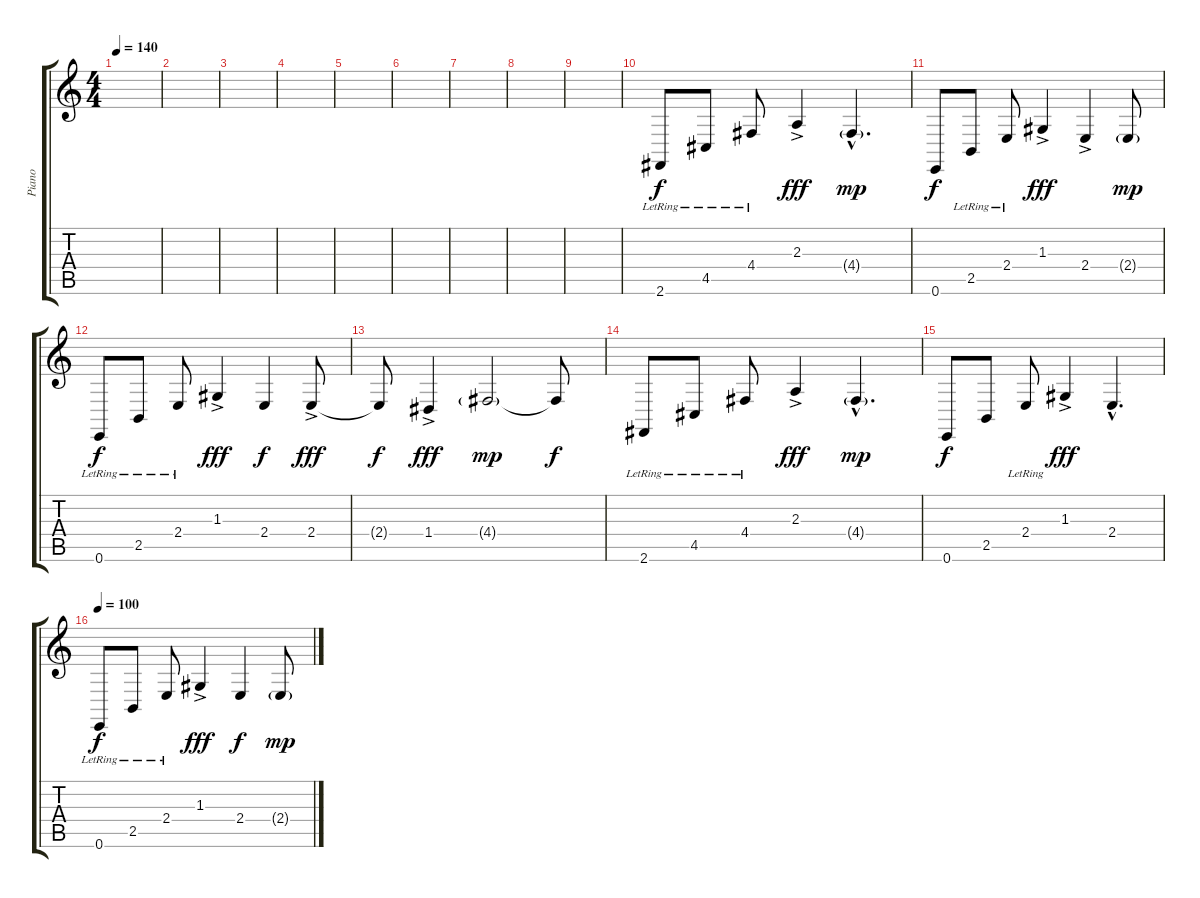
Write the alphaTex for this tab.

\track ("Piano" "Piano") {instrument brightacousticpiano}
\staff {score tabs}
\tuning (E4 B3 G3 D3 A2 E2) {hide}
\ts (4 4)
\tempo 140
\clef g2
\ks c
|
|
|
|
|
|
|
|
|
2.6{lr}.8{volume 10} 4.5{lr}.8 4.4{lr}.8 2.3{ac}.4{dy fff} 4.4{g hac}.4{d dy mp} |
0.6.8{dy f} 2.5{lr}.8 2.4{lr}.8 1.3{ac}.4{dy fff} 2.4{ac}.4 2.4{g}.8{dy mp} |
0.6{lr}.8{dy f} 2.5{lr}.8 2.4{lr}.8 1.3{ac}.4{dy fff} 2.4.4{dy f} 2.4{ac}.8{dy fff} |
2.4{t}.8{dy f} 1.4{ac}.4{dy fff} 4.4{g}.2{dy mp} 4.4{t}.8{dy f} |
2.6{lr}.8 4.5{lr}.8 4.4{lr}.8 2.3{ac}.4{dy fff} 4.4{g hac}.4{d dy mp} |
0.6.8{dy f} 2.5.8 2.4{lr}.8 1.3{ac}.4{dy fff} 2.4{hac}.4{d} |
\tempo 100
0.6{lr}.8{dy f volume 6} 2.5{lr}.8 2.4{lr}.8 1.3{ac}.4{dy fff} 2.4.4{dy f} 2.4{g}.8{dy mp}
